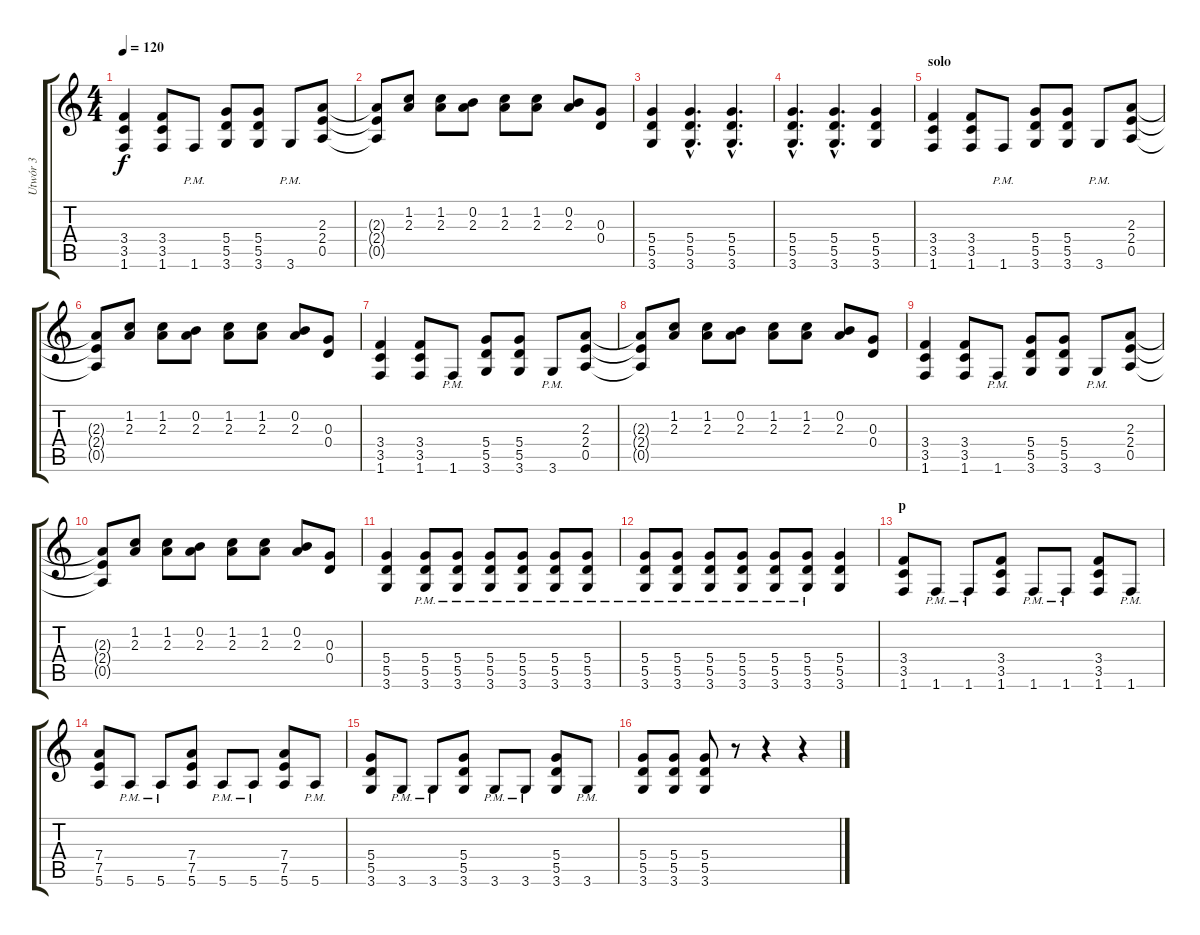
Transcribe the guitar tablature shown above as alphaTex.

\track ("Utwór 3" "Utwór 3") {instrument distortionguitar}
\staff {score tabs}
\tuning (E4 B3 G3 D3 A2 E2) {hide}
\ts (4 4)
\tempo 120
\clef g2
\ks c
(3.4 3.5 1.6).4{dy f} (3.4 3.5 1.6).8 1.6{pm}.8 (5.4 5.5 3.6).8 (5.4 5.5 3.6).8 3.6{pm}.8 (2.3 2.4 0.5).8 |
(2.3{t} 2.4{t} 0.5{t}).8 (1.2 2.3).8 (1.2 2.3).8 (0.2 2.3).8 (1.2 2.3).8 (1.2 2.3).8 (0.2 2.3).8 (0.3 0.4).8 |
(5.4 5.5 3.6).4 (5.4{hac} 5.5{hac} 3.6{hac}).4{d} (5.4{hac} 5.5{hac} 3.6{hac}).4{d} |
(5.4{hac} 5.5{hac} 3.6{hac}).4{d} (5.4{hac} 5.5{hac} 3.6{hac}).4{d} (5.4 5.5 3.6).4 |
\section ("" "solo")
(3.4 3.5 1.6).4 (3.4 3.5 1.6).8 1.6{pm}.8 (5.4 5.5 3.6).8 (5.4 5.5 3.6).8 3.6{pm}.8 (2.3 2.4 0.5).8 |
(2.3{t} 2.4{t} 0.5{t}).8 (1.2 2.3).8 (1.2 2.3).8 (0.2 2.3).8 (1.2 2.3).8 (1.2 2.3).8 (0.2 2.3).8 (0.3 0.4).8 |
(3.4 3.5 1.6).4 (3.4 3.5 1.6).8 1.6{pm}.8 (5.4 5.5 3.6).8 (5.4 5.5 3.6).8 3.6{pm}.8 (2.3 2.4 0.5).8 |
(2.3{t} 2.4{t} 0.5{t}).8 (1.2 2.3).8 (1.2 2.3).8 (0.2 2.3).8 (1.2 2.3).8 (1.2 2.3).8 (0.2 2.3).8 (0.3 0.4).8 |
(3.4 3.5 1.6).4 (3.4 3.5 1.6).8 1.6{pm}.8 (5.4 5.5 3.6).8 (5.4 5.5 3.6).8 3.6{pm}.8 (2.3 2.4 0.5).8 |
(2.3{t} 2.4{t} 0.5{t}).8 (1.2 2.3).8 (1.2 2.3).8 (0.2 2.3).8 (1.2 2.3).8 (1.2 2.3).8 (0.2 2.3).8 (0.3 0.4).8 |
(5.4 5.5 3.6).4 (5.4{pm} 5.5{pm} 3.6{pm}).8 (5.4{pm} 5.5{pm} 3.6{pm}).8 (5.4{pm} 5.5{pm} 3.6{pm}).8 (5.4{pm} 5.5{pm} 3.6{pm}).8 (5.4{pm} 5.5{pm} 3.6{pm}).8 (5.4{pm} 5.5{pm} 3.6{pm}).8 |
(5.4{pm} 5.5{pm} 3.6{pm}).8 (5.4{pm} 5.5{pm} 3.6{pm}).8 (5.4{pm} 5.5{pm} 3.6{pm}).8 (5.4{pm} 5.5{pm} 3.6{pm}).8 (5.4{pm} 5.5{pm} 3.6{pm}).8 (5.4{pm} 5.5{pm} 3.6{pm}).8 (5.4 5.5 3.6).4 |
\section ("" "p")
(3.4 3.5 1.6).8 1.6{pm}.8 1.6{pm}.8 (3.4 3.5 1.6).8 1.6{pm}.8 1.6{pm}.8 (3.4 3.5 1.6).8 1.6{pm}.8 |
(7.4 7.5 5.6).8 5.6{pm}.8 5.6{pm}.8 (7.4 7.5 5.6).8 5.6{pm}.8 5.6{pm}.8 (7.4 7.5 5.6).8 5.6{pm}.8 |
(5.4 5.5 3.6).8 3.6{pm}.8 3.6{pm}.8 (5.4 5.5 3.6).8 3.6{pm}.8 3.6{pm}.8 (5.4 5.5 3.6).8 3.6{pm}.8 |
(5.4 5.5 3.6).8 (5.4 5.5 3.6).8 (5.4 5.5 3.6).8 r.8 r.4 r.4
